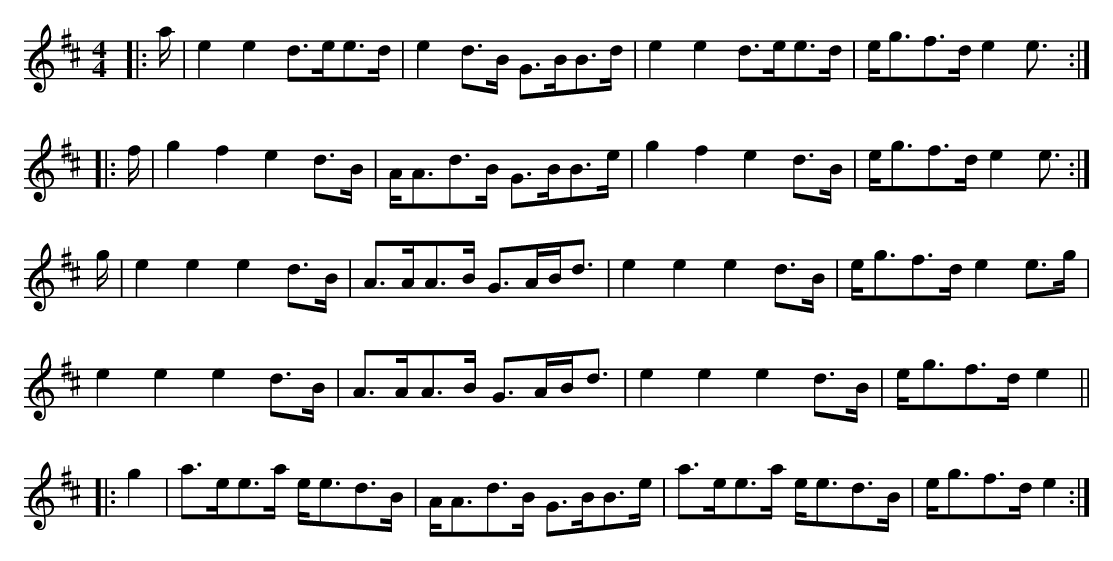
X:1
M:4/4
K:Edor
|:a/|e2e2 d>ee>d|e2d>B G>BB>d|e2e2 d>ee>d|e<gf>d e2 e>:|
|:f|g2f2 e2d>B|A<Ad>B G>BB>e|g2f2 e2d>B|e<gf>d e2 e>:|
g|e2e2 e2d>B|A>AA>B G>AB<d|e2e2e2d>B|e<gf>d e2 e>g|
e2e2e2d>B|A>AA>B G>AB<d|e2e2e2d>B|e<gf>d e2||
|:g2|a>ee>a e<ed>B|A<Ad>B G>BB>e|a>ee>a e<ed>B|e<gf>d e2:|
